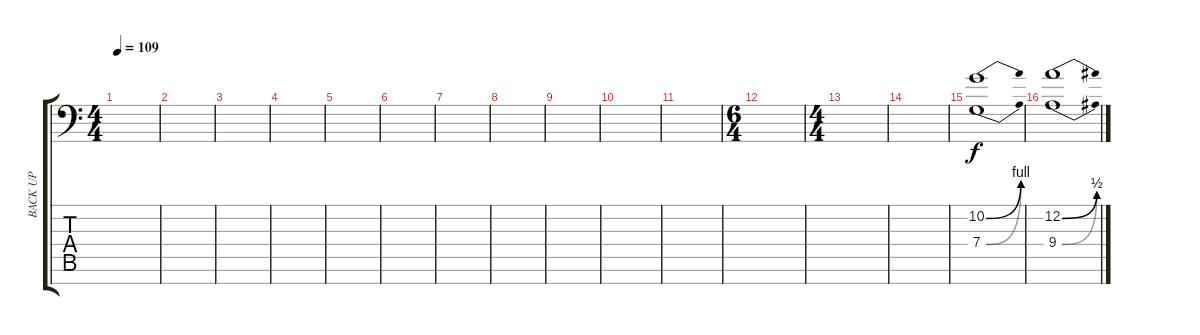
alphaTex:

\track ("BACK UP" "BACK UP") {instrument choiraahs}
\staff {score tabs}
\tuning (D4 A3 F3 C3 G2 D2 A1) {hide}
\ts (4 4)
\tempo 109
\clef f4
\ks c
|
|
|
|
|
|
|
|
|
|
|
\ts (6 4)
|
\ts (4 4)
|
|
(10.2{be (bend 0 0 60 4)} 7.4{be (bend 0 0 60 4)}).1 |
(12.2{be (bend 0 0 60 2)} 9.4{be (bend 0 0 60 2)}).1
